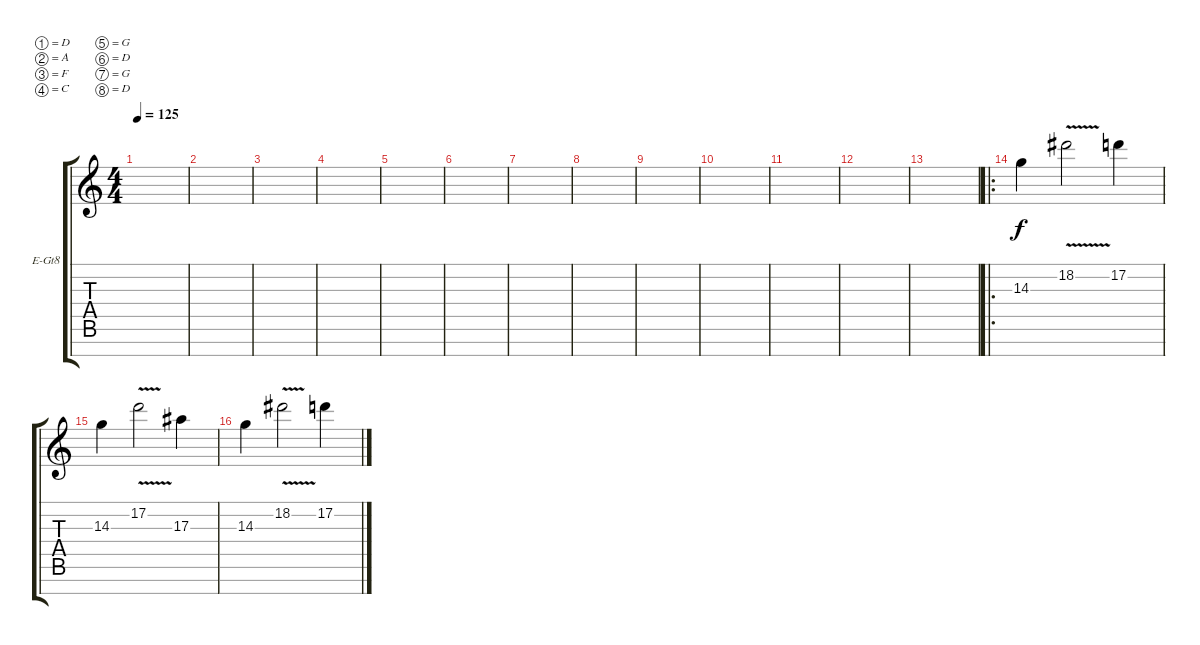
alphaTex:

\bracketExtendMode groupsimilarinstruments
\firstSystemTrackNameOrientation horizontal
\otherSystemsTrackNameOrientation horizontal
\track ("Tape Delay" "E-Gt8") {instrument overdrivenguitar}
\staff {score tabs}
\tuning (D4 A3 F3 C3 G2 D2 G1 D1)
\ts (4 4)
\tempo 125
\clef g2
\ks c
|
|
|
|
|
|
|
|
|
|
|
|
|
\ro
14.3.4 18.2{v}.2 17.2.4 |
14.3.4 17.2{v}.2 17.3.4 |
14.3.4 18.2{v}.2 17.2.4
